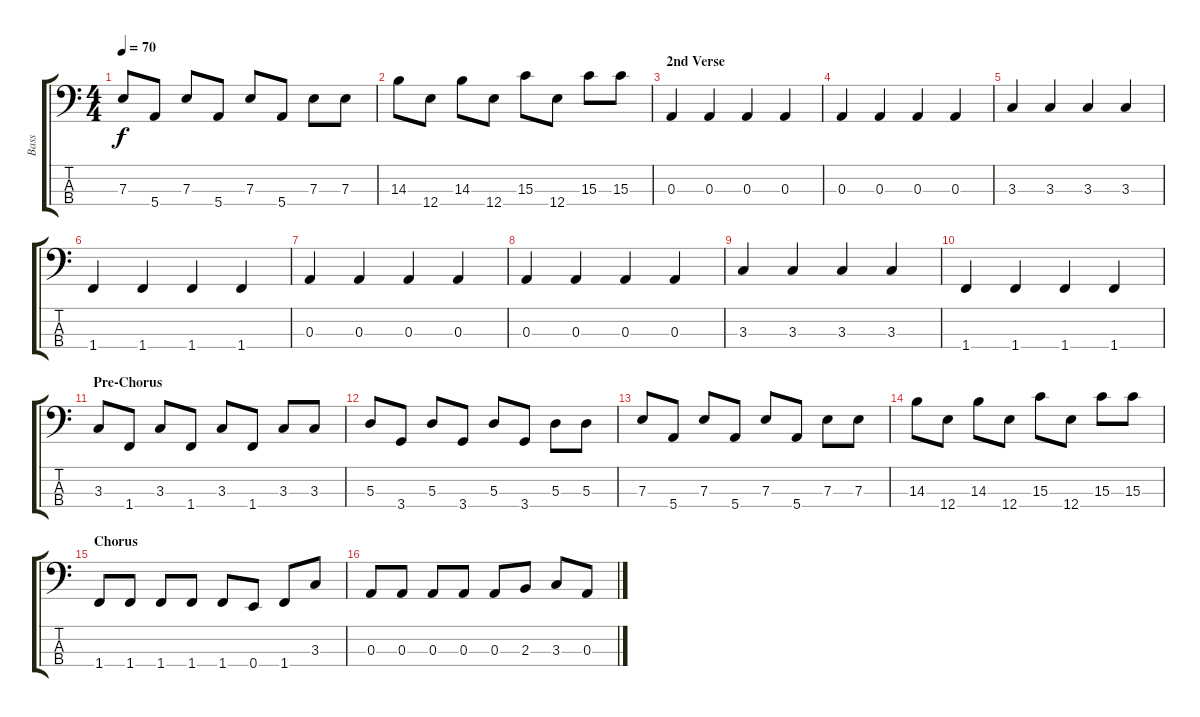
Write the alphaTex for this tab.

\track ("Bass" "Bass") {instrument electricbassfinger}
\staff {score tabs}
\tuning (G2 D2 A1 E1) {hide}
\ts (4 4)
\tempo 70
\clef f4
\ks c
7.3.8{dy f} 5.4.8 7.3.8 5.4.8 7.3.8 5.4.8 7.3.8 7.3.8 |
14.3.8 12.4.8 14.3.8 12.4.8 15.3.8 12.4.8 15.3.8 15.3.8 |
\section ("" "2nd Verse")
0.3.4{volume 14} 0.3.4 0.3.4 0.3.4 |
0.3.4 0.3.4 0.3.4 0.3.4 |
3.3.4 3.3.4 3.3.4 3.3.4 |
1.4.4 1.4.4 1.4.4 1.4.4 |
0.3.4{volume 14} 0.3.4 0.3.4 0.3.4 |
0.3.4 0.3.4 0.3.4 0.3.4 |
3.3.4 3.3.4 3.3.4 3.3.4 |
1.4.4 1.4.4 1.4.4 1.4.4 |
\section ("" "Pre-Chorus")
3.3.8 1.4.8 3.3.8 1.4.8 3.3.8 1.4.8 3.3.8 3.3.8 |
5.3.8 3.4.8 5.3.8 3.4.8 5.3.8 3.4.8 5.3.8 5.3.8 |
7.3.8 5.4.8 7.3.8 5.4.8 7.3.8 5.4.8 7.3.8 7.3.8 |
14.3.8 12.4.8 14.3.8 12.4.8 15.3.8 12.4.8 15.3.8 15.3.8 |
\section ("" "Chorus")
1.4.8 1.4.8 1.4.8 1.4.8 1.4.8 0.4.8 1.4.8 3.3.8 |
0.3.8 0.3.8 0.3.8 0.3.8 0.3.8 2.3.8 3.3.8 0.3.8
